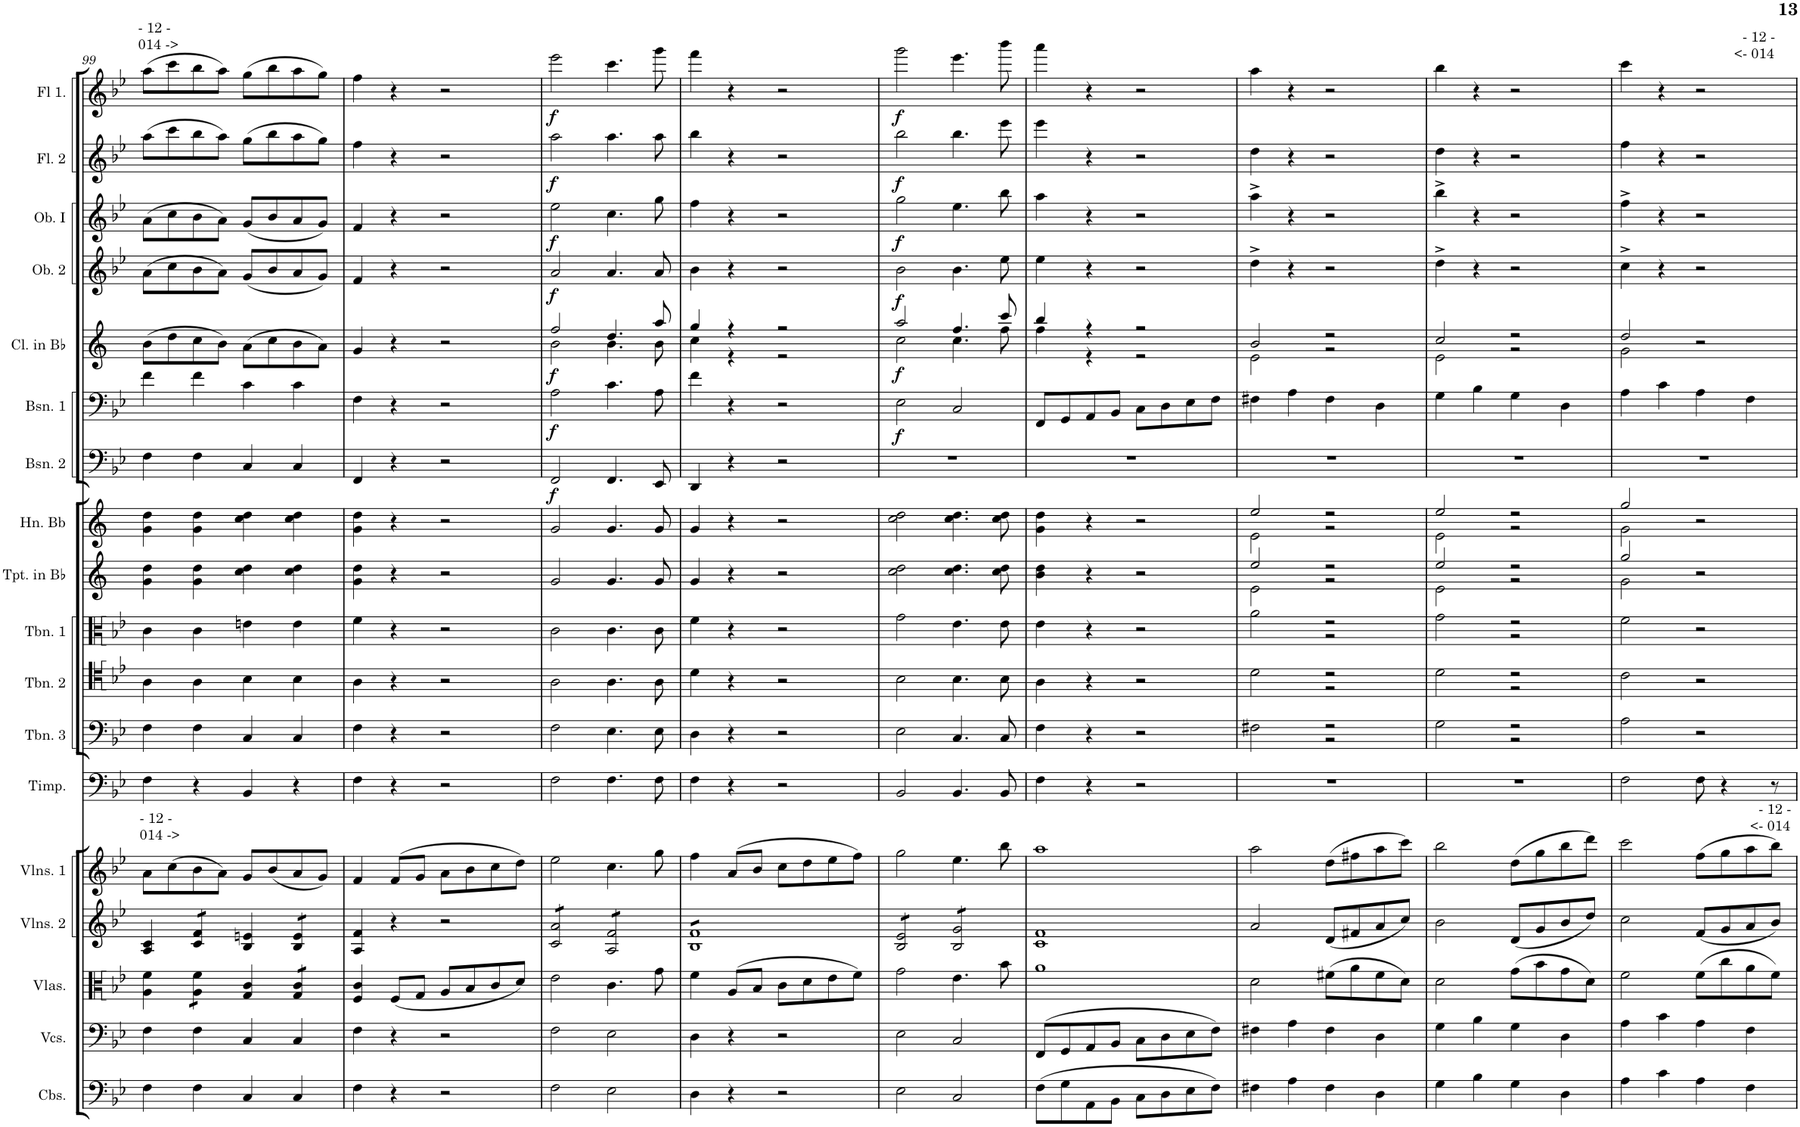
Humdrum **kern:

**kern	**kern	**kern	**kern	**kern	**kern	**kern	**kern	**kern	**kern	**kern	**kern	**dynam	**kern	**dynam	**kern	**dynam	**kern	**dynam	**kern	**dynam	**kern	**dynam	**kern	**dynam
*part18	*part17	*part16	*part15	*part14	*part13	*part12	*part11	*part10	*part9	*part8	*part7	*part7	*part6	*part6	*part5	*part5	*part4	*part4	*part3	*part3	*part2	*part2	*part1	*part1
*staff18	*staff17	*staff16	*staff15	*staff14	*staff13	*staff12	*staff11	*staff10	*staff9	*staff8	*staff7	*staff7	*staff6	*staff6	*staff5	*staff5	*staff4	*staff4	*staff3	*staff3	*staff2	*staff2	*staff1	*staff1
*I"Contrabasses	*I"Violoncellos	*I"Violas	*I"Violins 2	*I"Violins 1	*I"Timpani	*I"Trombone 3	*I"Trombone 2	*I"Trombone 1	*I"Trumpets in Bb	*I"Horn Bb	*I"Bassoon 2	*	*I"Bassoon 1	*	*I"Clarinets in Bb	*	*I"Oboe 2	*	*I"Oboe I	*	*I"Flute 2	*	*I"Flute 1	*
*I'Cbs.	*I'Vcs.	*I'Vlas.	*I'Vlns. 2	*I'Vlns. 1	*I'Timp.	*I'Tbn. 3	*I'Tbn. 2	*I'Tbn. 1	*I'Tpt. in Bb	*I'Hn. Bb	*I'Bsn. 2	*	*I'Bsn. 1	*	*I'Cl. in Bb	*	*I'Ob. 2	*	*I'Ob. I	*	*I'Fl. 2	*	*I'Fl 1.	*
!!LO:PB:g=z
*clefF4	*clefF4	*clefC3	*clefG2	*clefG2	*clefF4	*clefF4	*clefC4	*clefC3	*clefG2	*clefG2	*clefF4	*	*clefF4	*	*clefG2	*	*clefG2	*	*clefG2	*	*clefG2	*	*clefG2	*
*Trd7c12	*	*	*	*	*	*	*	*	*Trd1c2	*Trd1c2	*	*	*	*	*Trd1c2	*	*	*	*	*	*	*	*	*
*k[b-e-]	*k[b-e-]	*k[b-e-]	*k[b-e-]	*k[b-e-]	*k[b-e-]	*k[b-e-]	*k[b-e-]	*k[b-e-]	*k[]	*k[]	*k[b-e-]	*	*k[b-e-]	*	*k[]	*	*k[b-e-]	*	*k[b-e-]	*	*k[b-e-]	*	*k[b-e-]	*
*M2/2	*M2/2	*M2/2	*M2/2	*M2/2	*M2/2	*M2/2	*M2/2	*M2/2	*M2/2	*M2/2	*M2/2	*	*M2/2	*	*M2/2	*	*M2/2	*	*M2/2	*	*M2/2	*	*M2/2	*
*met(c|)	*met(c|)	*met(c|)	*met(c|)	*met(c|)	*met(c|)	*met(c|)	*met(c|)	*met(c|)	*met(c|)	*met(c|)	*met(c|)	*	*met(c|)	*	*met(c|)	*	*met(c|)	*	*met(c|)	*	*met(c|)	*	*met(c|)	*
=99	=99	=99	=99	=99	=99	=99	=99	=99	=99	=99	=99	=99	=99	=99	=99	=99	=99	=99	=99	=99	=99	=99	=99	=99
!	!	!	!	!	!	!	!	!	!	!	!	!	!	!	!	!	!	!	!	!	!	!	!LO:TX:a:t=- 12 -	!
!	!	!	!	!	!	!	!	!	!	!	!	!	!	!	!	!	!	!	!	!	!	!	!LO:TX:a:t=014 ->	!
!	!	!	!	!LO:TX:a:t=- 12 -	!	!	!	!	!	!	!	!	!	!	!	!	!	!	!	!	!	!	!	!
!	!	!	!	!LO:TX:a:t=014 ->	!	!	!	!	!	!	!	!	!	!	!	!	!	!	!	!	!	!	!	!
4F\	4F\	4A\ 4f\	4A/ 4c/	8a\L	4F\	4F\	4A\	4c\	4g\ 4dd\	4g\ 4dd\	4F\	.	4f\	.	(8b\L	.	(8a\L	.	(8a\L	.	(8aa\L	.	(8aa\L	.
.	.	.	.	(8cc\	.	.	.	.	.	.	.	.	.	.	8dd\	.	8cc\	.	8cc\	.	8ccc\	.	8ccc\	.
*	*	*tremolo	*	*	*	*	*	*	*	*	*	*	*	*	*	*	*	*	*	*	*	*	*	*
*	*	*	*tremolo	*	*	*	*	*	*	*	*	*	*	*	*	*	*	*	*	*	*	*	*	*
4F\	4F\	8A\ 8f\L	8c/ 8f/L	8b-\	4r	4F\	4A\	4c\	4g\ 4dd\	4g\ 4dd\	4F\	.	4f\	.	8cc\	.	8b-\	.	8b-\	.	8bb-\	.	8bb-\	.
.	.	8A\ 8f\J	8c/ 8f/J	8a\J)	.	.	.	.	.	.	.	.	.	.	8b\J)	.	8a\J)	.	8a\J)	.	8aa\J)	.	8aa\J)	.
*	*	*	*Xtremolo	*	*	*	*	*	*	*	*	*	*	*	*	*	*	*	*	*	*	*	*	*
*	*	*Xtremolo	*	*	*	*	*	*	*	*	*	*	*	*	*	*	*	*	*	*	*	*	*	*
4C/	4C/	4G/ 4c/	4B-/ 4en/	8g/L	4BB-/	4C/	4B-\	4en\	4cc\ 4dd\	4cc\ 4dd\	4C/	.	4c\	.	(8a\L	.	(8g/L	.	(8g/L	.	(8gg\L	.	(8gg\L	.
.	.	.	.	(8b-/	.	.	.	.	.	.	.	.	.	.	8cc\	.	8b-/	.	8b-/	.	8bb-\	.	8bb-\	.
*	*	*tremolo	*	*	*	*	*	*	*	*	*	*	*	*	*	*	*	*	*	*	*	*	*	*
*	*	*	*tremolo	*	*	*	*	*	*	*	*	*	*	*	*	*	*	*	*	*	*	*	*	*
4C/	4C/	8G/ 8c/L	8B-/ 8e/L	8a/	4r	4C/	4B-\	4e\	4cc\ 4dd\	4cc\ 4dd\	4C/	.	4c\	.	8b\	.	8a/	.	8a/	.	8aa\	.	8aa\	.
.	.	8G/ 8c/J	8B-/ 8e/J	8g/J)	.	.	.	.	.	.	.	.	.	.	8a\J)	.	8g/J)	.	8g/J)	.	8gg\J)	.	8gg\J)	.
*	*	*	*Xtremolo	*	*	*	*	*	*	*	*	*	*	*	*	*	*	*	*	*	*	*	*	*
*	*	*Xtremolo	*	*	*	*	*	*	*	*	*	*	*	*	*	*	*	*	*	*	*	*	*	*
=100	=100	=100	=100	=100	=100	=100	=100	=100	=100	=100	=100	=100	=100	=100	=100	=100	=100	=100	=100	=100	=100	=100	=100	=100
4F\	4F\	4F/ 4c/	4A/ 4f/	4f/	4F\	4F\	4A\	4f\	4g\ 4dd\	4g\ 4dd\	4FF/	.	4F\	.	4g/	.	4f/	.	4f/	.	4ff\	.	4ff\	.
4r	4r	(8F/L	4r	(8f/L	4r	4r	4r	4r	4r	4r	4r	.	4r	.	4r	.	4r	.	4r	.	4r	.	4r	.
.	.	8G/J	.	8g/J	.	.	.	.	.	.	.	.	.	.	.	.	.	.	.	.	.	.	.	.
2r	2r	8A/L	2r	8a\L	2r	2r	2r	2r	2r	2r	2r	.	2r	.	2r	.	2r	.	2r	.	2r	.	2r	.
.	.	8B-/	.	8b-\	.	.	.	.	.	.	.	.	.	.	.	.	.	.	.	.	.	.	.	.
.	.	8c/	.	8cc\	.	.	.	.	.	.	.	.	.	.	.	.	.	.	.	.	.	.	.	.
.	.	8d/J)	.	8dd\J)	.	.	.	.	.	.	.	.	.	.	.	.	.	.	.	.	.	.	.	.
=101	=101	=101	=101	=101	=101	=101	=101	=101	=101	=101	=101	=101	=101	=101	=101	=101	=101	=101	=101	=101	=101	=101	=101	=101
*	*	*	*	*	*	*	*	*	*	*	*	*	*	*	*^	*	*	*	*	*	*	*	*	*
!	!	!	!	!	!	!	!	!	!	!	!	!LO:DY:b	!	!LO:DY:b	!	!	!LO:DY:b	!	!LO:DY:b	!	!LO:DY:b	!	!LO:DY:b	!	!LO:DY:b
*	*	*	*tremolo	*	*	*	*	*	*	*	*	*	*	*	*	*	*	*	*	*	*	*	*	*	*
2F\	2F\	2e-\	8c/ 8a/L	2ee-\	2F\	2F\	2A\	2c\	2g/	2g/	2FF/	f	2A\	f	2ff/	2b\	f	2a/	f	2ee-\	f	2aa\	f	2eee-\	f
.	.	.	8c/ 8a/	.	.	.	.	.	.	.	.	.	.	.	.	.	.	.	.	.	.	.	.	.	.
.	.	.	8c/ 8a/	.	.	.	.	.	.	.	.	.	.	.	.	.	.	.	.	.	.	.	.	.	.
.	.	.	8c/ 8a/J	.	.	.	.	.	.	.	.	.	.	.	.	.	.	.	.	.	.	.	.	.	.
2E-\	2E-\	4.c\	8A/ 8f/L	4.cc\	4.F\	4.E-\	4.A\	4.c\	4.g/	4.g/	4.FF/	.	4.c\	.	4.dd/	4.b\	.	4.a/	.	4.cc\	.	4.aa\	.	4.ccc\	.
.	.	.	8A/ 8f/	.	.	.	.	.	.	.	.	.	.	.	.	.	.	.	.	.	.	.	.	.	.
.	.	.	8A/ 8f/	.	.	.	.	.	.	.	.	.	.	.	.	.	.	.	.	.	.	.	.	.	.
.	.	8g\	8A/ 8f/J	8gg\	8F\	8E-\	8A\	8c\	8g/	8g/	8EE-/	.	8A\	.	8aa/	8b\	.	8a/	.	8gg\	.	8aa\	.	8ggg\	.
=102	=102	=102	=102	=102	=102	=102	=102	=102	=102	=102	=102	=102	=102	=102	=102	=102	=102	=102	=102	=102	=102	=102	=102	=102	=102
4D\	4D\	4f\	8B- 8fL	4ff\	4F\	4D\	4d\	4f\	4g/	4g/	4DD/	.	4f\	.	4gg/	4cc\	.	4b-\	.	4ff\	.	4bb-\	.	4fff\	.
.	.	.	8B- 8f	.	.	.	.	.	.	.	.	.	.	.	.	.	.	.	.	.	.	.	.	.	.
4r	4r	(8A/L	8B- 8f	(8a/L	4r	4r	4r	4r	4r	4r	4r	.	4r	.	4r	4r	.	4r	.	4r	.	4r	.	4r	.
.	.	8B-/J	8B- 8f	8b-/J	.	.	.	.	.	.	.	.	.	.	.	.	.	.	.	.	.	.	.	.	.
2r	2r	8c\L	8B- 8f	8cc\L	2r	2r	2r	2r	2r	2r	2r	.	2r	.	2r	2r	.	2r	.	2r	.	2r	.	2r	.
.	.	8d\	8B- 8f	8dd\	.	.	.	.	.	.	.	.	.	.	.	.	.	.	.	.	.	.	.	.	.
.	.	8e-\	8B- 8f	8ee-\	.	.	.	.	.	.	.	.	.	.	.	.	.	.	.	.	.	.	.	.	.
.	.	8f\J)	8B- 8fJ	8ff\J)	.	.	.	.	.	.	.	.	.	.	.	.	.	.	.	.	.	.	.	.	.
=103	=103	=103	=103	=103	=103	=103	=103	=103	=103	=103	=103	=103	=103	=103	=103	=103	=103	=103	=103	=103	=103	=103	=103	=103	=103
!	!	!	!	!	!	!	!	!	!	!	!	!	!	!LO:DY:b	!	!	!LO:DY:b	!	!LO:DY:b	!	!LO:DY:b	!	!LO:DY:b	!	!LO:DY:b
2E-\	2E-\	2g\	8B-/ 8e-/L	2gg\	2BB-/	2E-\	2B-\	2g\	2cc\ 2dd\	2cc\ 2dd\	1r	.	2E-\	f	2aa/	2cc\	f	2b-\	f	2gg\	f	2bb-\	f	2ggg\	f
.	.	.	8B-/ 8e-/	.	.	.	.	.	.	.	.	.	.	.	.	.	.	.	.	.	.	.	.	.	.
.	.	.	8B-/ 8e-/	.	.	.	.	.	.	.	.	.	.	.	.	.	.	.	.	.	.	.	.	.	.
.	.	.	8B-/ 8e-/J	.	.	.	.	.	.	.	.	.	.	.	.	.	.	.	.	.	.	.	.	.	.
2C/	2C/	4.e-\	8B-/ 8g/L	4.ee-\	4.BB-/	4.C/	4.B-\	4.e-\	4.cc\ 4.dd\	4.cc\ 4.dd\	.	.	2C/	.	4.ff/	4.cc\	.	4.b-\	.	4.ee-\	.	4.bb-\	.	4.eee-\	.
.	.	.	8B-/ 8g/	.	.	.	.	.	.	.	.	.	.	.	.	.	.	.	.	.	.	.	.	.	.
.	.	.	8B-/ 8g/	.	.	.	.	.	.	.	.	.	.	.	.	.	.	.	.	.	.	.	.	.	.
.	.	8b-\	8B-/ 8g/J	8bb-\	8BB-/	8C/	8B-\	8e-\	8cc\ 8dd\	8cc\ 8dd\	.	.	.	.	8ccc/	8ff\	.	8ee-\	.	8bb-\	.	8eee-\	.	8bbb-\	.
*	*	*	*Xtremolo	*	*	*	*	*	*	*	*	*	*	*	*	*	*	*	*	*	*	*	*	*	*
=104	=104	=104	=104	=104	=104	=104	=104	=104	=104	=104	=104	=104	=104	=104	=104	=104	=104	=104	=104	=104	=104	=104	=104	=104	=104
(8F\L	(8FF/L	1a	1c 1f	1aa	4F\	4F\	4A\	4e-\	4b\ 4dd\	4g\ 4dd\	1r	.	8FF/L	.	4bb/	4ff\	.	4ee-\	.	4aa\	.	4eee-\	.	4aaa\	.
8G\	8GG/	.	.	.	.	.	.	.	.	.	.	.	8GG/	.	.	.	.	.	.	.	.	.	.	.	.
8AA\	8AA/	.	.	.	4r	4r	4r	4r	4r	4r	.	.	8AA/	.	4r	4r	.	4r	.	4r	.	4r	.	4r	.
8BB-\J	8BB-/J	.	.	.	.	.	.	.	.	.	.	.	8BB-/J	.	.	.	.	.	.	.	.	.	.	.	.
8C\L	8C\L	.	.	.	2r	2r	2r	2r	2r	2r	.	.	8C\L	.	2r	2r	.	2r	.	2r	.	2r	.	2r	.
8D\	8D\	.	.	.	.	.	.	.	.	.	.	.	8D\	.	.	.	.	.	.	.	.	.	.	.	.
8E-\	8E-\	.	.	.	.	.	.	.	.	.	.	.	8E-\	.	.	.	.	.	.	.	.	.	.	.	.
8F\J)	8F\J)	.	.	.	.	.	.	.	.	.	.	.	8F\J	.	.	.	.	.	.	.	.	.	.	.	.
=105	=105	=105	=105	=105	=105	=105	=105	=105	=105	=105	=105	=105	=105	=105	=105	=105	=105	=105	=105	=105	=105	=105	=105	=105	=105
*	*	*	*	*	*	*^	*^	*^	*^	*^	*	*	*	*	*	*	*	*	*	*	*	*	*	*	*
4F#X\	4F#X\	2d\	2a/	2aa\	1r	2F#X\	2ryy	2d\	2ryy	2a\	2ryy	2ee/	2e\	2ee/	2e\	1r	.	4F#X\	.	2b/	2e\	.	4dd^\	.	4aa^\	.	4dd\	.	4aa\	.
4A\	4A\	.	.	.	.	.	.	.	.	.	.	.	.	.	.	.	.	4A\	.	.	.	.	4r	.	4r	.	4r	.	4r	.
4F#\	4F#\	(8f#X\L	(8d/L	(8dd\L	.	2r	2r	2r	2r	2r	2r	2r	2r	2r	2r	.	.	4F#\	.	2r	2r	.	2r	.	2r	.	2r	.	2r	.
.	.	8a\	8f#X/	8ff#X\	.	.	.	.	.	.	.	.	.	.	.	.	.	.	.	.	.	.	.	.	.	.	.	.	.	.
4D\	4D\	8f#\	8a/	8aa\	.	.	.	.	.	.	.	.	.	.	.	.	.	4D\	.	.	.	.	.	.	.	.	.	.	.	.
.	.	8d\J)	8cc/J)	8ccc\J)	.	.	.	.	.	.	.	.	.	.	.	.	.	.	.	.	.	.	.	.	.	.	.	.	.	.
=106	=106	=106	=106	=106	=106	=106	=106	=106	=106	=106	=106	=106	=106	=106	=106	=106	=106	=106	=106	=106	=106	=106	=106	=106	=106	=106	=106	=106	=106	=106
4G\	4G\	2d\	2b-\	2bb-\	1r	2G\	2ryy	2d\	2ryy	2g\	2ryy	2ee/	2e\	2ee/	2e\	1r	.	4G\	.	2cc/	2e\	.	4dd^\	.	4bb-^\	.	4dd\	.	4bb-\	.
4B-\	4B-\	.	.	.	.	.	.	.	.	.	.	.	.	.	.	.	.	4B-\	.	.	.	.	4r	.	4r	.	4r	.	4r	.
4G\	4G\	(8g\L	(8d/L	(8dd\L	.	2r	2r	2r	2r	2r	2r	2r	2r	2r	2r	.	.	4G\	.	2r	2r	.	2r	.	2r	.	2r	.	2r	.
.	.	8b-\	8g/	8gg\	.	.	.	.	.	.	.	.	.	.	.	.	.	.	.	.	.	.	.	.	.	.	.	.	.	.
4D\	4D\	8g\	8b-/	8bb-\	.	.	.	.	.	.	.	.	.	.	.	.	.	4D\	.	.	.	.	.	.	.	.	.	.	.	.
.	.	8d\J)	8dd/J)	8ddd\J)	.	.	.	.	.	.	.	.	.	.	.	.	.	.	.	.	.	.	.	.	.	.	.	.	.	.
*	*	*	*	*	*	*v	*v	*	*	*v	*v	*	*	*	*	*	*	*	*	*	*	*	*	*	*	*	*	*	*	*
*	*	*	*	*	*	*	*v	*v	*	*	*	*	*	*	*	*	*	*	*	*	*	*	*	*	*	*	*	*
=107	=107	=107	=107	=107	=107	=107	=107	=107	=107	=107	=107	=107	=107	=107	=107	=107	=107	=107	=107	=107	=107	=107	=107	=107	=107	=107	=107
!	!	!	!	!	!	!	!	!	!	!	!	!	!	!	!	!	!	!	!	!	!	!	!	!	!	!LO:TX:a:t=- 12 -	!
!	!	!	!	!	!	!	!	!	!	!	!	!	!	!	!	!	!	!	!	!	!	!	!	!	!	!LO:TX:a:t=<- 014	!
!	!	!	!	!LO:TX:a:t=- 12 -	!	!	!	!	!	!	!	!	!	!	!	!	!	!	!	!	!	!	!	!	!	!	!
!	!	!	!	!LO:TX:a:t=<- 014	!	!	!	!	!	!	!	!	!	!	!	!	!	!	!	!	!	!	!	!	!	!	!
4A\	4A\	2f\	2cc\	2ccc\	2F\	2A\	2c\	2f\	2gg/	2g\	2gg/	2g\	1r	.	4A\	.	2dd/	2g\	.	4cc^\	.	4ff^\	.	4ff\	.	4ccc\	.
4c\	4c\	.	.	.	.	.	.	.	.	.	.	.	.	.	4c\	.	.	.	.	4r	.	4r	.	4r	.	4r	.
4A\	4A\	(8f\L	(8f/L	(8ff\L	8F\	2r	2r	2r	2r	2ryy	2r	2ryy	.	.	4A\	.	2r	2ryy	.	2r	.	2r	.	2r	.	2r	.
.	.	8cc\	8g/	8gg\	4r	.	.	.	.	.	.	.	.	.	.	.	.	.	.	.	.	.	.	.	.	.	.
4F\	4F\	8a\	8a/	8aa\	.	.	.	.	.	.	.	.	.	.	4F\	.	.	.	.	.	.	.	.	.	.	.	.
.	.	8f\J)	8b-/J)	8bb-\J)	8r	.	.	.	.	.	.	.	.	.	.	.	.	.	.	.	.	.	.	.	.	.	.
*	*	*	*	*	*	*	*	*	*v	*v	*	*	*	*	*	*	*v	*v	*	*	*	*	*	*	*	*	*
*	*	*	*	*	*	*	*	*	*	*v	*v	*	*	*	*	*	*	*	*	*	*	*	*	*	*
=	=	=	=	=	=	=	=	=	=	=	=	=	=	=	=	=	=	=	=	=	=	=	=	=
*-	*-	*-	*-	*-	*-	*-	*-	*-	*-	*-	*-	*-	*-	*-	*-	*-	*-	*-	*-	*-	*-	*-	*-	*-
